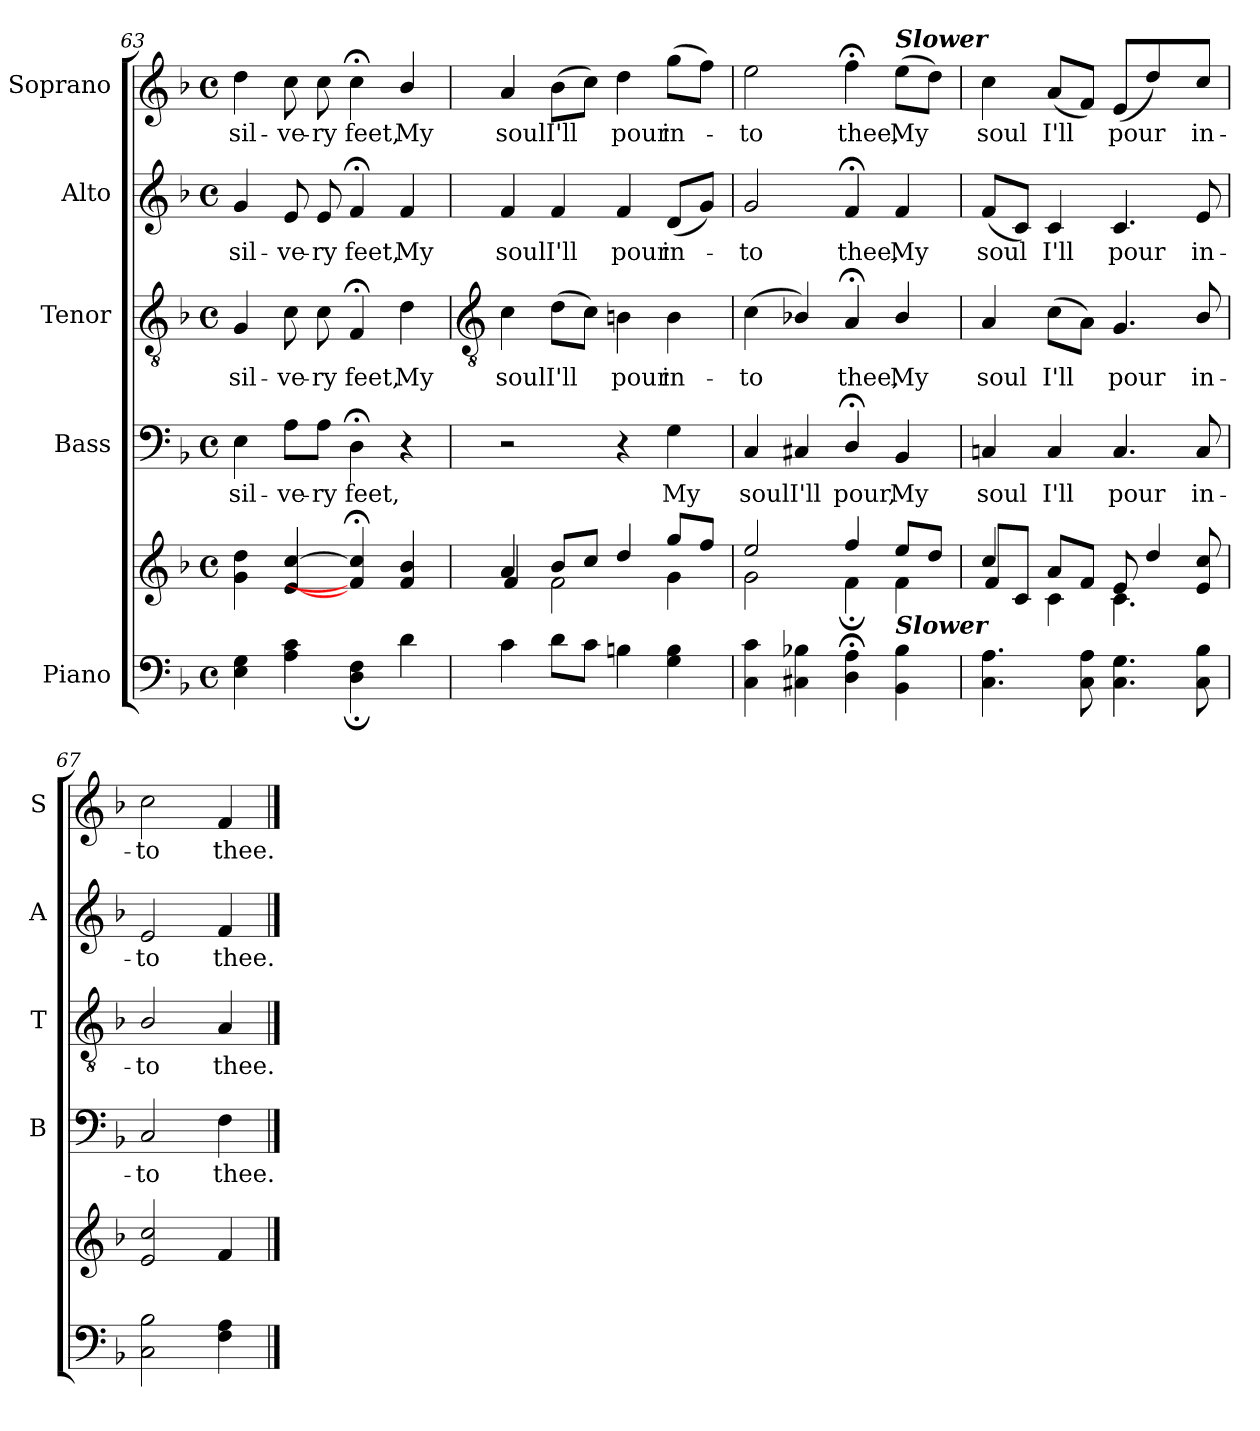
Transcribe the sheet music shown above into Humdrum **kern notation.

**kern	**kern	**kern	**text	**kern	**text	**kern	**text	**kern	**text
*part5	*part5	*part4	*part4	*part3	*part3	*part2	*part2	*part1	*part1
*staff6	*staff5	*staff4	*staff4	*staff3	*staff3	*staff2	*staff2	*staff1	*staff1
*I"Piano	*	*I"Bass	*	*I"Tenor	*	*I"Alto	*	*I"Soprano	*
*	*	*I'B	*	*I'T	*	*I'A	*	*I'S	*
*clefF4	*clefG2	*clefF4	*	*clefGv2	*	*clefG2	*	*clefG2	*
*k[b-]	*k[b-]	*k[b-]	*	*k[b-]	*	*k[b-]	*	*k[b-]	*
*F:	*F:	*F:	*	*F:	*	*F:	*	*F:	*
*M4/4	*M4/4	*M4/4	*	*M4/4	*	*M4/4	*	*M4/4	*
*met(c)	*met(c)	*met(c)	*	*met(c)	*	*met(c)	*	*met(c)	*
=63	=63	=63	=63	=63	=63	=63	=63	=63	=63
*^	*	*	*	*	*	*	*	*	*
!	!	!	!	!LO:LY:b	!	!LO:LY:b	!	!LO:LY:b	!	!LO:LY:b
1ryy	4E 4G	4g 4dd	4E	sil-	4G	sil-	4g	sil-	4dd	sil-
!	!	!	!	!LO:LY:b	!	!LO:LY:b	!	!LO:LY:b	!	!LO:LY:b
.	4A 4c	[4e [4cc	8A\L	-ve-	8c	-ve-	8e	-ve-	8cc	-ve-
!	!	!	!	!LO:LY:b	!	!LO:LY:b	!	!LO:LY:b	!	!LO:LY:b
.	.	.	8A\J	-ry	8c	-ry	8e	-ry	8cc	-ry
!	!	!	!	!LO:LY:b	!	!LO:LY:b	!	!LO:LY:b	!	!LO:LY:b
.	4D;< 4F;<	4f];< 4cc];<	4D;<	feet,	4F;<	feet,	4f;<	feet,	4cc;<	feet,
!	!	!	!	!	!	!LO:LY:b	!	!LO:LY:b	!	!LO:LY:b
.	4d	4f/ 4b-/	4r	.	4d	My	4f	My	4b-/	My
*v	*v	*	*	*	*	*	*	*	*	*
!!LO:LB:g=z
=64	=64	=64	=64	=64	=64	=64	=64	=64	=64
*	*	*	*	*clefGv2	*	*	*	*	*
*^	*^	*	*	*	*	*	*	*	*
!	!	!	!	!	!	!	!LO:LY:b	!	!LO:LY:b	!	!LO:LY:b
*v	*v	*	*	*	*	*	*	*	*	*	*
4c	4a	4f/	2r	.	4c	soul	4f	soul	4a	soul
!	!	!	!	!	!	!LO:LY:b	!	!LO:LY:b	!	!LO:LY:b
8dL	8b-/L	2f\	.	.	(>8dL	I'll	4f	I'll	(>8b-L	I'll
8cJ	8cc/J	.	.	.	8cJ)	.	.	.	8ccJ)	.
!	!	!	!	!	!	!LO:LY:b	!	!LO:LY:b	!	!LO:LY:b
4Bn	4dd/	.	4r	.	4Bn	pour	4f	pour	4dd	pour
!	!	!	!	!LO:LY:b	!	!LO:LY:b	!	!LO:LY:b	!	!LO:LY:b
4G 4B	8gg/L	4g\	4G	My	4B	in-	(<8dL	in-	(>8ggL	in-
.	8ff/J	.	.	.	.	.	8gJ)	.	8ffJ)	.
=65	=65	=65	=65	=65	=65	=65	=65	=65	=65	=65
!	!	!	!	!LO:LY:b	!	!LO:LY:b	!	!LO:LY:b	!	!LO:LY:b
4C 4c	2ee	2g\	4C	soul	(<4c	-to	2g	to	2ee	to
!	!	!	!	!LO:LY:b	!	!	!	!	!	!
4C#X 4B-X	.	.	4C#X	I'll	4B-X/)	.	.	.	.	.
!	!	!	!	!LO:LY:b	!	!LO:LY:b	!	!LO:LY:b	!	!LO:LY:b
4D; 4A;	4ff	4f;<\	4D;</	pour,	4A;<	thee,	4f;<	thee,	4ff;<	thee,
!	!	!	!	!	!	!	!	!	!LO:TX:a:Bi:t=Slower	!
!	!LO:TX:b:Bi:t=Slower	!	!	!	!	!	!	!	!	!
!	!	!	!	!LO:LY:b	!	!LO:LY:b	!	!LO:LY:b	!	!LO:LY:b
4BB- 4B-	8ee/L	4f\	4BB-	My	4B-/	My	4f	My	(>8eeL	My
.	8dd/J	.	.	.	.	.	.	.	8ddJ)	.
=66	=66	=66	=66	=66	=66	=66	=66	=66	=66	=66
!	!	!	!	!LO:LY:b	!	!LO:LY:b	!	!LO:LY:b	!	!LO:LY:b
4.C 4.A	4cc/	8f/L	4Cn	soul	4A	soul	(<8fL	soul	4cc	soul
.	.	8c\J	.	.	.	.	8cJ)	.	.	.
!	!	!	!	!LO:LY:b	!	!LO:LY:b	!	!LO:LY:b	!	!LO:LY:b
.	8aL	4c\	4C	I'll	(>8cL	I'll	4c	I'll	(<8aL	I'll
8C 8A	8fJ	.	.	.	8AJ)	.	.	.	8fJ)	.
!	!	!	!	!LO:LY:b	!	!LO:LY:b	!	!LO:LY:b	!	!LO:LY:b
4.C 4.G	8e	4.c\	4.C	pour	4.G	pour	4.c	pour	(8eL	pour
.	4dd/	.	.	.	.	.	.	.	4dd)	.
!	!	!	!	!LO:LY:b	!	!LO:LY:b	!	!LO:LY:b	!	!LO:LY:b
8C 8B-	8e/ 8cc/	8ryy	8C	in-	8B-/	in-	8e	in-	8ccJ	in-
=67	=67	=67	=67	=67	=67	=67	=67	=67	=67	=67
!	!	!	!	!LO:LY:b	!	!LO:LY:b	!	!LO:LY:b	!	!LO:LY:b
2C 2B-	2e 2cc	2.ryy	2C	-to	2B-/	-to	2e	-to	2cc	-to
!	!	!	!	!LO:LY:b	!	!LO:LY:b	!	!LO:LY:b	!	!LO:LY:b
4F 4A	4f	.	4F	thee.	4A	thee.	4f	thee.	4f	thee.
*	*v	*v	*	*	*	*	*	*	*	*
==	==	==	==	==	==	==	==	==	==
*-	*-	*-	*-	*-	*-	*-	*-	*-	*-
